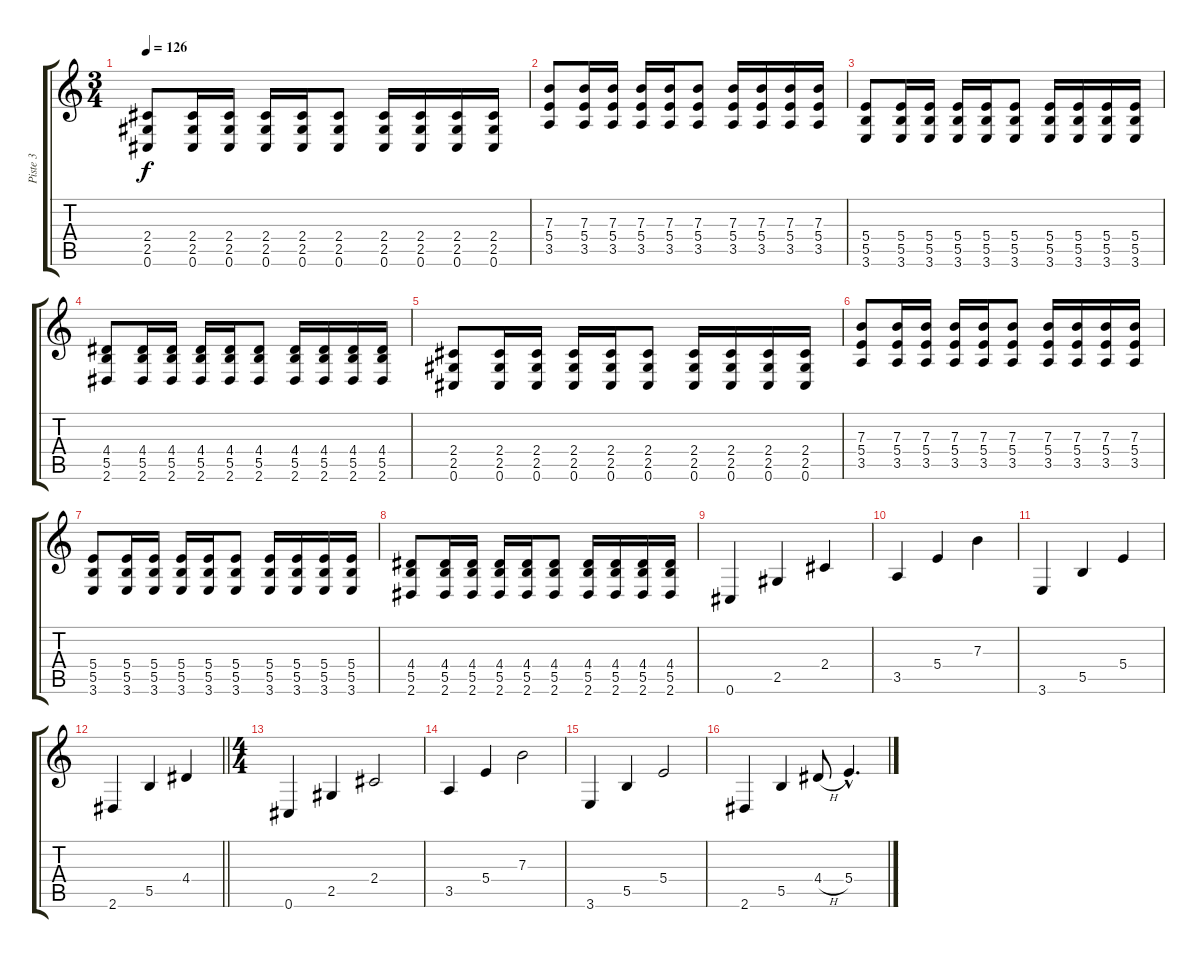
\track ("Piste 3" "Piste 3") {instrument distortionguitar}
\staff {score tabs}
\tuning (Db4 Ab3 E3 B2 Gb2 Db2) {hide}
\ts (3 4)
\tempo 126
\clef g2
\ks c
(2.4 2.5 0.6).8{dy f} (2.4 2.5 0.6).16 (2.4 2.5 0.6).16 (2.4 2.5 0.6).16 (2.4 2.5 0.6).16 (2.4 2.5 0.6).8 (2.4 2.5 0.6).16 (2.4 2.5 0.6).16 (2.4 2.5 0.6).16 (2.4 2.5 0.6).16 |
(7.3 5.4 3.5).8 (7.3 5.4 3.5).16 (7.3 5.4 3.5).16 (7.3 5.4 3.5).16 (7.3 5.4 3.5).16 (7.3 5.4 3.5).8 (7.3 5.4 3.5).16 (7.3 5.4 3.5).16 (7.3 5.4 3.5).16 (7.3 5.4 3.5).16 |
(5.4 5.5 3.6).8 (5.4 5.5 3.6).16 (5.4 5.5 3.6).16 (5.4 5.5 3.6).16 (5.4 5.5 3.6).16 (5.4 5.5 3.6).8 (5.4 5.5 3.6).16 (5.4 5.5 3.6).16 (5.4 5.5 3.6).16 (5.4 5.5 3.6).16 |
(4.4 5.5 2.6).8 (4.4 5.5 2.6).16 (4.4 5.5 2.6).16 (4.4 5.5 2.6).16 (4.4 5.5 2.6).16 (4.4 5.5 2.6).8 (4.4 5.5 2.6).16 (4.4 5.5 2.6).16 (4.4 5.5 2.6).16 (4.4 5.5 2.6).16 |
(2.4 2.5 0.6).8 (2.4 2.5 0.6).16 (2.4 2.5 0.6).16 (2.4 2.5 0.6).16 (2.4 2.5 0.6).16 (2.4 2.5 0.6).8 (2.4 2.5 0.6).16 (2.4 2.5 0.6).16 (2.4 2.5 0.6).16 (2.4 2.5 0.6).16 |
(7.3 5.4 3.5).8 (7.3 5.4 3.5).16 (7.3 5.4 3.5).16 (7.3 5.4 3.5).16 (7.3 5.4 3.5).16 (7.3 5.4 3.5).8 (7.3 5.4 3.5).16 (7.3 5.4 3.5).16 (7.3 5.4 3.5).16 (7.3 5.4 3.5).16 |
(5.4 5.5 3.6).8 (5.4 5.5 3.6).16 (5.4 5.5 3.6).16 (5.4 5.5 3.6).16 (5.4 5.5 3.6).16 (5.4 5.5 3.6).8 (5.4 5.5 3.6).16 (5.4 5.5 3.6).16 (5.4 5.5 3.6).16 (5.4 5.5 3.6).16 |
(4.4 5.5 2.6).8 (4.4 5.5 2.6).16 (4.4 5.5 2.6).16 (4.4 5.5 2.6).16 (4.4 5.5 2.6).16 (4.4 5.5 2.6).8 (4.4 5.5 2.6).16 (4.4 5.5 2.6).16 (4.4 5.5 2.6).16 (4.4 5.5 2.6).16 |
0.6.4 2.5.4 2.4.4 |
3.5.4 5.4.4 7.3.4 |
3.6.4 5.5.4 5.4.4 |
\barLineRight lightlight
2.6.4 5.5.4 4.4.4 |
\ts (4 4)
0.6.4 2.5.4 2.4.2 |
3.5.4 5.4.4 7.3.2 |
3.6.4 5.5.4 5.4.2 |
2.6.4 5.5.4 4.4{h}.8 5.4{hac}.4{d}
